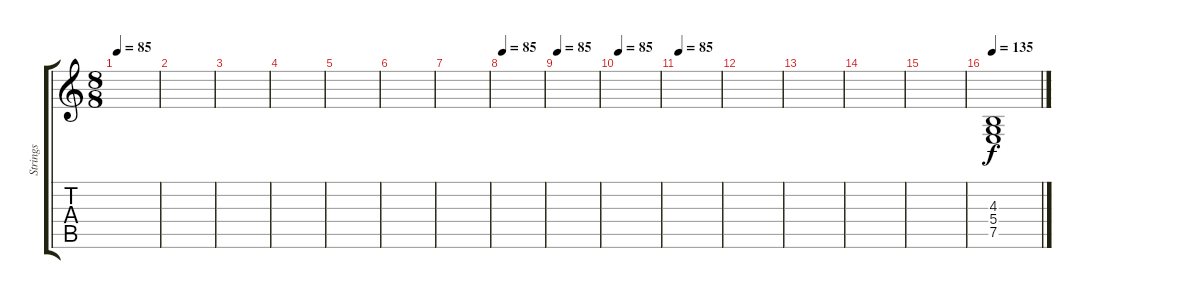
\track ("Strings" "Strings") {instrument synthstrings1}
\staff {score tabs}
\tuning (E4 B3 G3 D3 A2 E2) {hide}
\ts (8 8)
\tempo 85
\clef g2
\ks c
|
|
|
|
|
|
|
\tempo 85
|
\tempo 85
|
\tempo 85
|
\tempo 85
|
|
|
|
|
\tempo 135
(4.3 5.4 7.5).1
